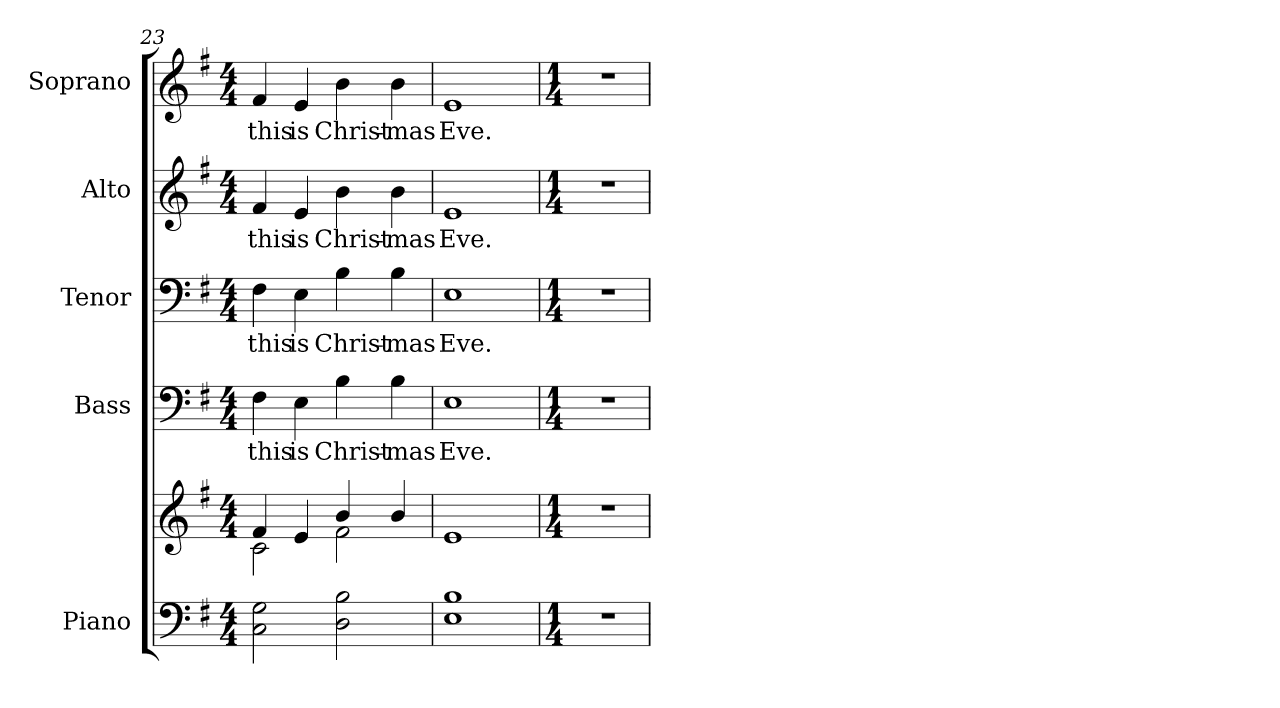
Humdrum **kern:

**kern	**kern	**kern	**text	**kern	**text	**kern	**text	**kern	**text
*part5	*part5	*part4	*part4	*part3	*part3	*part2	*part2	*part1	*part1
*staff6	*staff5	*staff4	*staff4	*staff3	*staff3	*staff2	*staff2	*staff1	*staff1
*I"Piano	*	*I"Bass	*	*I"Tenor	*	*I"Alto	*	*I"Soprano	*
*I'Pno.	*	*I'B.	*	*I'T.	*	*I'A.	*	*I'S.	*
!!LO:PB:g=z
*clefF4	*clefG2	*clefF4	*	*clefF4	*	*clefG2	*	*clefG2	*
*k[f#]	*k[f#]	*k[f#]	*	*k[f#]	*	*k[f#]	*	*k[f#]	*
*G:	*G:	*G:	*	*G:	*	*G:	*	*G:	*
*M4/4	*M4/4	*M4/4	*	*M4/4	*	*M4/4	*	*M4/4	*
=23	=23	=23	=23	=23	=23	=23	=23	=23	=23
*	*^	*	*	*	*	*	*	*	*
!	!	!	!	!LO:LY:b:color=#000000	!	!	!	!	!	!
!	!	!	!	!	!	!LO:LY:b:color=#000000	!	!	!	!
!	!	!	!	!	!	!	!	!LO:LY:b:color=#000000	!	!
!	!	!	!	!	!	!	!	!	!	!LO:LY:b:color=#000000
2Ci\ 2Gi	4f#i/	2ci\	4F#i\	this	4F#i\	this	4f#i/	this	4f#i/	this
!	!	!	!	!LO:LY:b:color=#000000	!	!	!	!	!	!
!	!	!	!	!	!	!LO:LY:b:color=#000000	!	!	!	!
!	!	!	!	!	!	!	!	!LO:LY:b:color=#000000	!	!
!	!	!	!	!	!	!	!	!	!	!LO:LY:b:color=#000000
.	4ei/	.	4Ei\	is	4Ei\	is	4ei/	is	4ei/	is
!	!	!	!	!LO:LY:b:color=#000000	!	!	!	!	!	!
!	!	!	!	!	!	!LO:LY:b:color=#000000	!	!	!	!
!	!	!	!	!	!	!	!	!LO:LY:b:color=#000000	!	!
!	!	!	!	!	!	!	!	!	!	!LO:LY:b:color=#000000
2Di\ 2Bi	4bi/	2f#i\	4Bi\	Christ-	4Bi\	Christ-	4bi\	Christ-	4bi\	Christ-
!	!	!	!	!LO:LY:b:color=#000000	!	!	!	!	!	!
!	!	!	!	!	!	!LO:LY:b:color=#000000	!	!	!	!
!	!	!	!	!	!	!	!	!LO:LY:b:color=#000000	!	!
!	!	!	!	!	!	!	!	!	!	!LO:LY:b:color=#000000
.	4bi/	.	4Bi\	-mas	4Bi\	-mas	4bi\	-mas	4bi\	-mas
*	*v	*v	*	*	*	*	*	*	*	*
=24	=24	=24	=24	=24	=24	=24	=24	=24	=24
!	!	!	!LO:LY:b:color=#000000	!	!	!	!	!	!
!	!	!	!	!	!LO:LY:b:color=#000000	!	!	!	!
!	!	!	!	!	!	!	!LO:LY:b:color=#000000	!	!
!	!	!	!	!	!	!	!	!	!LO:LY:b:color=#000000
1Ei 1Bi	1ei	1Ei	Eve.	1Ei	Eve.	1ei	Eve.	1ei	Eve.
!!LO:PB:g=z
=25	=25	=25	=25	=25	=25	=25	=25	=25	=25
*M1/4	*M1/4	*M1/4	*	*M1/4	*	*M1/4	*	*M1/4	*
!LO:N:vis=1	!LO:N:vis=1	!LO:N:vis=1	!	!LO:N:vis=1	!	!LO:N:vis=1	!	!LO:N:vis=1	!
4r	4r	4r	.	4r	.	4r	.	4r	.
=	=	=	=	=	=	=	=	=	=
*-	*-	*-	*-	*-	*-	*-	*-	*-	*-
